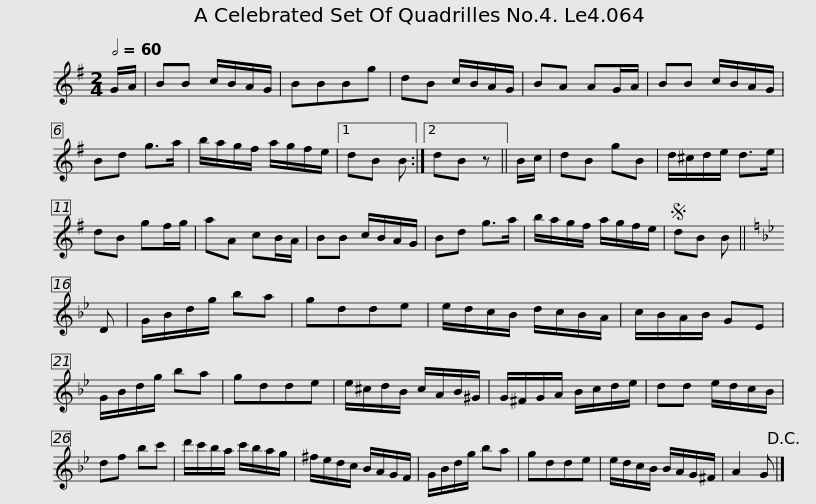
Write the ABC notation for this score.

X:1
L:1/8
Q:1/2=60
M:2/4
I:linebreak $
K:G
V:1 treble
V:1
 G/A/ | BB c/B/A/G/ | BBBg | dB c/B/A/G/ | BA AG/A/ | %5
 BB c/B/A/G/ | Bd g>a | b/a/g/f/ a/g/f/e/ |1 dB B :|2$ dB z || %10
 B/c/ | dB gB | d/^c/d/e/ d>e | dB gf/g/ | aA cB/A/ | %15
 BB c/B/A/G/ | Bd g>a | b/a/g/f/ a/g/f/e/ |$S dB B ||[K:Bb] D | %20
 G/B/d/g/ ba | gdde | e/d/c/B/ d/c/B/A/ | c/B/A/B/ GE | G/B/d/g/ ba | %25
 gdde |$ e/^c/d/B/ c/A/B/^G/ | G/^F/G/A/ B/c/d/e/ | dd e/d/c/B/ | df bc' | %30
 d'/c'/b/a/ c'/b/a/g/ | ^f/e/d/c/ B/A/G/F/ |$ G/B/d/g/ ba | gdde | e/d/c/B/ B/A/G/^F/ | %35
 A2 G!D.C.! |] %36
